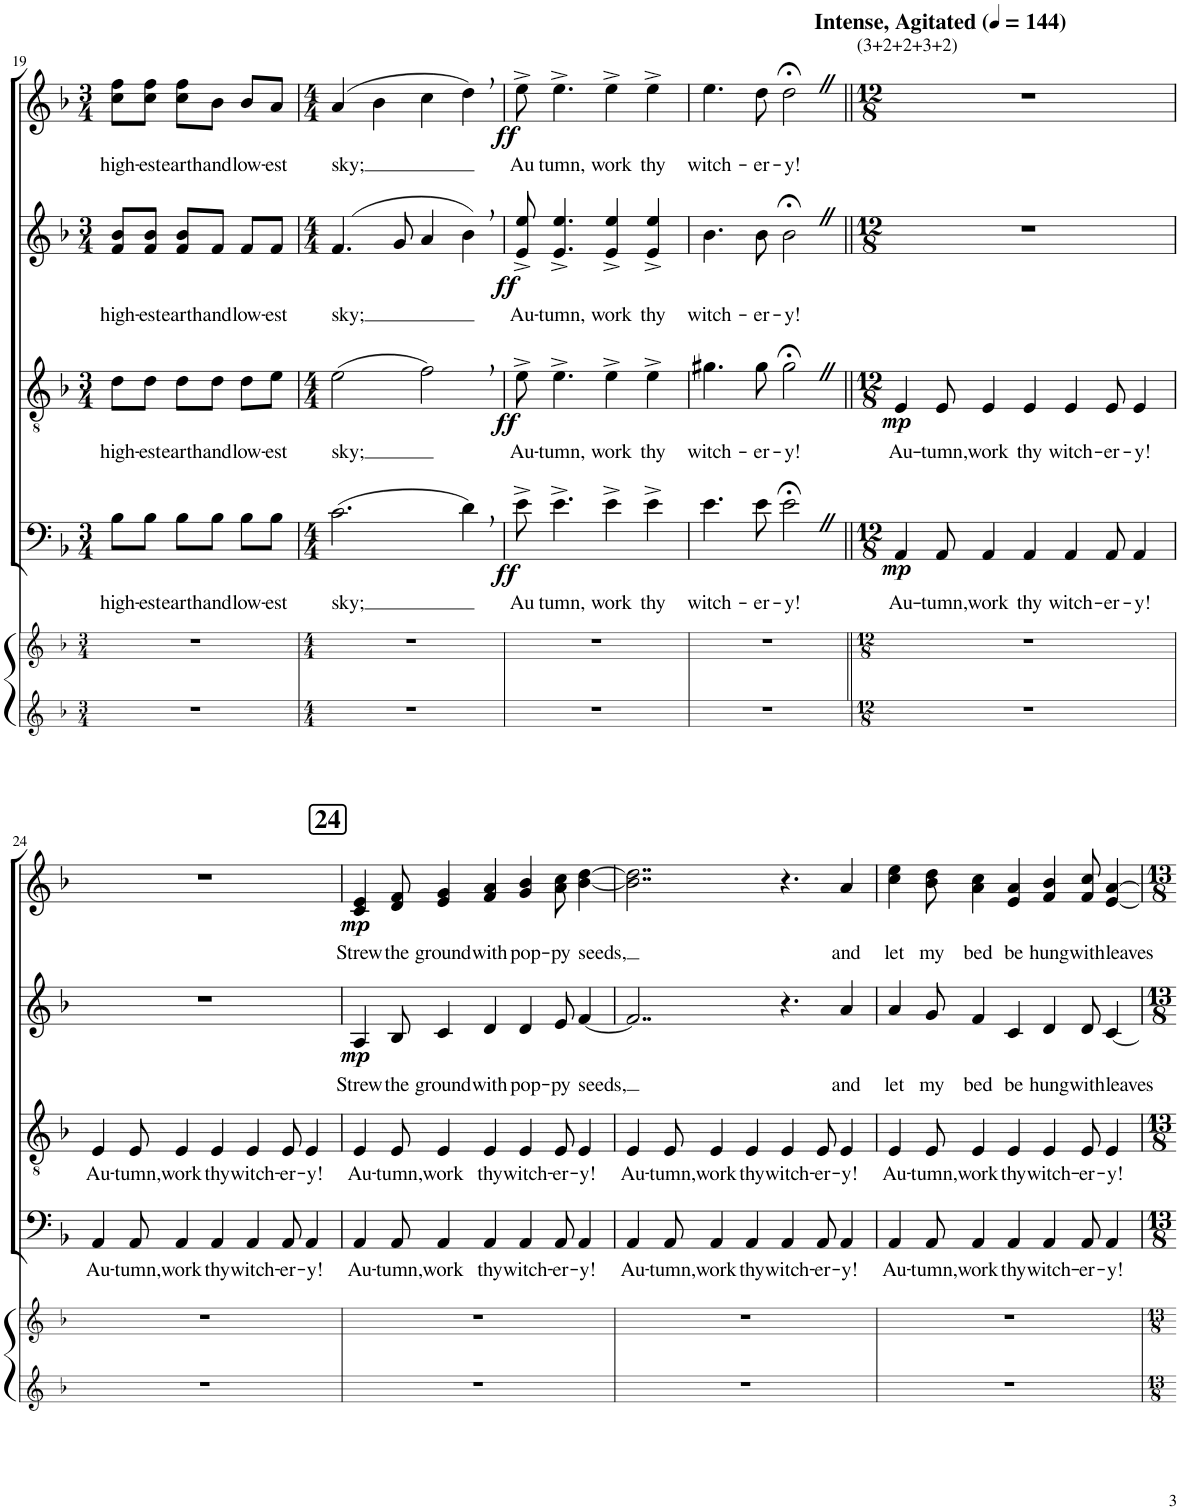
**kern	**kern	**kern	**text	**dynam	**kern	**text	**dynam	**kern	**text	**dynam	**kern	**text	**dynam
*part5	*part5	*part4	*part4	*part4	*part3	*part3	*part3	*part2	*part2	*part2	*part1	*part1	*part1
*staff6	*staff5	*staff4	*staff4	*staff4	*staff3	*staff3	*staff3	*staff2	*staff2	*staff2	*staff1	*staff1	*staff1
*I"PIANO (for rehearsal only)	*	*I"BASS	*	*	*I"TENOR	*	*	*I"ALTO	*	*	*I"SOPRANO	*	*
*I'Pno	*	*I'B	*	*	*I'T	*	*	*I'A	*	*	*I'S	*	*
!!LO:PB:g=z
*clefG2	*clefG2	*clefF4	*	*	*clefGv2	*	*	*clefG2	*	*	*clefG2	*	*
*k[b-]	*k[b-]	*k[b-]	*	*	*k[b-]	*	*	*k[b-]	*	*	*k[b-]	*	*
*M3/4	*M3/4	*M3/4	*	*	*M3/4	*	*	*M3/4	*	*	*M3/4	*	*
=19	=19	=19	=19	=19	=19	=19	=19	=19	=19	=19	=19	=19	=19
!	!	!	!LO:LY:b	!	!	!LO:LY:b	!	!	!LO:LY:b	!	!	!LO:LY:b	!
2.r	2.r	8B-\L	high-	.	8d\L	high-	.	8f/ 8b-/L	high-	.	8cc\ 8ff\L	high-	.
!	!	!	!LO:LY:b	!	!	!LO:LY:b	!	!	!LO:LY:b	!	!	!LO:LY:b	!
.	.	8B-\J	-est	.	8d\J	-est	.	8f/ 8b-/J	-est	.	8cc\ 8ff\J	-est	.
!	!	!	!LO:LY:b	!	!	!LO:LY:b	!	!	!LO:LY:b	!	!	!LO:LY:b	!
.	.	8B-\L	earth	.	8d\L	earth	.	8f/ 8b-/L	earth	.	8cc\ 8ff\L	earth	.
!	!	!	!LO:LY:b	!	!	!LO:LY:b	!	!	!LO:LY:b	!	!	!LO:LY:b	!
.	.	8B-\J	and	.	8d\J	and	.	8f/J	and	.	8b-\J	and	.
!	!	!	!LO:LY:b	!	!	!LO:LY:b	!	!	!LO:LY:b	!	!	!LO:LY:b	!
.	.	8B-\L	low-	.	8d\L	low-	.	8f/L	low-	.	8b-/L	low-	.
!	!	!	!LO:LY:b	!	!	!LO:LY:b	!	!	!LO:LY:b	!	!	!LO:LY:b	!
.	.	8B-\J	-est	.	8e\J	-est	.	8f/J	-est	.	8a/J	-est	.
=20	=20	=20	=20	=20	=20	=20	=20	=20	=20	=20	=20	=20	=20
*M4/4	*M4/4	*M4/4	*	*	*M4/4	*	*	*M4/4	*	*	*M4/4	*	*
!	!	!	!LO:LY:b	!	!	!LO:LY:b	!	!	!LO:LY:b	!	!	!LO:LY:b	!
1r	1r	(2.c\	sky;	.	(2e\	sky;	.	(4.f/	sky;	.	(4a/	sky;	.
.	.	.	.	.	.	.	.	.	.	.	4b-\	.	.
.	.	.	.	.	.	.	.	8g/	.	.	.	.	.
.	.	.	.	.	2f,\)	.	.	4a/	.	.	4cc\	.	.
.	.	4d,\)	.	.	.	.	.	4b-,\)	.	.	4dd,\)	.	.
=21	=21	=21	=21	=21	=21	=21	=21	=21	=21	=21	=21	=21	=21
!	!	!	!LO:LY:b	!LO:DY:b	!	!LO:LY:b	!LO:DY:b	!	!LO:LY:b	!LO:DY:b	!	!LO:LY:b	!LO:DY:b
1r	1r	8e^\	-Au	ff	8e^\	Au-	ff	8e/^ 8ee/^	Au-	ff	8ee^\	-Au	ff
!	!	!	!LO:LY:b	!	!	!LO:LY:b	!	!	!LO:LY:b	!	!	!LO:LY:b	!
.	.	4.e^\	tumn,	.	4.e^\	-tumn,	.	4.e/^ 4.ee/^	-tumn,	.	4.ee^\	tumn,	.
!	!	!	!LO:LY:b	!	!	!LO:LY:b	!	!	!LO:LY:b	!	!	!LO:LY:b	!
.	.	4e^\	work	.	4e^\	work	.	4e/^ 4ee/^	work	.	4ee^\	work	.
!	!	!	!LO:LY:b	!	!	!LO:LY:b	!	!	!LO:LY:b	!	!	!LO:LY:b	!
.	.	4e^\	thy	.	4e^\	thy	.	4e/^ 4ee/^	thy	.	4ee^\	thy	.
=22	=22	=22	=22	=22	=22	=22	=22	=22	=22	=22	=22	=22	=22
!	!	!	!LO:LY:b	!	!	!LO:LY:b	!	!	!LO:LY:b	!	!	!LO:LY:b	!
1r	1r	4.e\	witch-	.	4.g#X\	witch-	.	4.b-\	witch-	.	4.ee\	witch-	.
!	!	!	!LO:LY:b	!	!	!LO:LY:b	!	!	!LO:LY:b	!	!	!LO:LY:b	!
.	.	8e\	-er-	.	8g#\	-er-	.	8b-\	-er-	.	8dd\	-er-	.
!	!	!	!LO:LY:b	!	!	!LO:LY:b	!	!	!LO:LY:b	!	!	!LO:LY:b	!
.	.	2e;<Z\	-y!	.	2g#;<Z\	-y!	.	2b-;<Z\	-y!	.	2dd;<Z\	-y!	.
=23||	=23||	=23||	=23||	=23||	=23||	=23||	=23||	=23||	=23||	=23||	=23||	=23||	=23||
*M12/8	*M12/8	*M12/8	*	*	*M12/8	*	*	*M12/8	*	*	*M12/8	*	*
*	*	*	*	*	*	*	*	*	*	*	*MM144	*	*
!	!	!	!	!	!	!	!	!	!	!	!LO:TX:a:t=(3+2+2+3+2)	!	!
!	!	!	!	!	!	!	!	!	!	!	!LO:TX:a:B:t=Intense, Agitated	!	!
!	!	!	!LO:LY:b	!LO:DY:b	!	!LO:LY:b	!LO:DY:b	!	!	!	!	!	!
1.r	1.r	4AA/	Au-	mp	4E/	Au-	mp	1.r	.	.	1.r	.	.
!	!	!	!LO:LY:b	!	!	!LO:LY:b	!	!	!	!	!	!	!
.	.	8AA/	-tumn,	.	8E/	-tumn,	.	.	.	.	.	.	.
!	!	!	!LO:LY:b	!	!	!LO:LY:b	!	!	!	!	!	!	!
.	.	4AA/	work	.	4E/	work	.	.	.	.	.	.	.
!	!	!	!LO:LY:b	!	!	!LO:LY:b	!	!	!	!	!	!	!
.	.	4AA/	thy	.	4E/	thy	.	.	.	.	.	.	.
!	!	!	!LO:LY:b	!	!	!LO:LY:b	!	!	!	!	!	!	!
.	.	4AA/	witch-	.	4E/	witch-	.	.	.	.	.	.	.
!	!	!	!LO:LY:b	!	!	!LO:LY:b	!	!	!	!	!	!	!
.	.	8AA/	-er-	.	8E/	-er-	.	.	.	.	.	.	.
!	!	!	!LO:LY:b	!	!	!LO:LY:b	!	!	!	!	!	!	!
.	.	4AA/	-y!	.	4E/	-y!	.	.	.	.	.	.	.
!!LO:LB:g=z
=24	=24	=24	=24	=24	=24	=24	=24	=24	=24	=24	=24	=24	=24
!	!	!	!LO:LY:b	!	!	!LO:LY:b	!	!	!	!	!	!	!
1.r	1.r	4AA/	Au-	.	4E/	Au-	.	1.r	.	.	1.r	.	.
!	!	!	!LO:LY:b	!	!	!LO:LY:b	!	!	!	!	!	!	!
.	.	8AA/	-tumn,	.	8E/	-tumn,	.	.	.	.	.	.	.
!	!	!	!LO:LY:b	!	!	!LO:LY:b	!	!	!	!	!	!	!
.	.	4AA/	work	.	4E/	work	.	.	.	.	.	.	.
!	!	!	!LO:LY:b	!	!	!LO:LY:b	!	!	!	!	!	!	!
.	.	4AA/	thy	.	4E/	thy	.	.	.	.	.	.	.
!	!	!	!LO:LY:b	!	!	!LO:LY:b	!	!	!	!	!	!	!
.	.	4AA/	witch-	.	4E/	witch-	.	.	.	.	.	.	.
!	!	!	!LO:LY:b	!	!	!LO:LY:b	!	!	!	!	!	!	!
.	.	8AA/	-er-	.	8E/	-er-	.	.	.	.	.	.	.
!	!	!	!LO:LY:b	!	!	!LO:LY:b	!	!	!	!	!	!	!
.	.	4AA/	-y!	.	4E/	-y!	.	.	.	.	.	.	.
!!LO:REH:place=s1:a:B:cj:fs=14:t=24
=25	=25	=25	=25	=25	=25	=25	=25	=25	=25	=25	=25	=25	=25
!	!	!	!LO:LY:b	!	!	!LO:LY:b	!	!	!LO:LY:b	!LO:DY:b	!	!LO:LY:b	!LO:DY:b
1.r	1.r	4AA/	Au-	.	4E/	Au-	.	4A/	Strew	mp	4c/ 4e/	Strew	mp
!	!	!	!LO:LY:b	!	!	!LO:LY:b	!	!	!LO:LY:b	!	!	!LO:LY:b	!
.	.	8AA/	-tumn,	.	8E/	-tumn,	.	8B-/	the	.	8d/ 8f/	the	.
!	!	!	!LO:LY:b	!	!	!LO:LY:b	!	!	!LO:LY:b	!	!	!LO:LY:b	!
.	.	4AA/	work	.	4E/	work	.	4c/	ground	.	4e/ 4g/	ground	.
!	!	!	!LO:LY:b	!	!	!LO:LY:b	!	!	!LO:LY:b	!	!	!LO:LY:b	!
.	.	4AA/	thy	.	4E/	thy	.	4d/	with	.	4f/ 4a/	with	.
!	!	!	!LO:LY:b	!	!	!LO:LY:b	!	!	!LO:LY:b	!	!	!LO:LY:b	!
.	.	4AA/	witch-	.	4E/	witch-	.	4d/	pop-	.	4g/ 4b-/	pop-	.
!	!	!	!LO:LY:b	!	!	!LO:LY:b	!	!	!LO:LY:b	!	!	!LO:LY:b	!
.	.	8AA/	-er-	.	8E/	-er-	.	8e/	-py	.	8a\ 8cc\	-py	.
!	!	!	!LO:LY:b	!	!	!LO:LY:b	!	!	!LO:LY:b	!	!	!LO:LY:b	!
.	.	4AA/	-y!	.	4E/	-y!	.	[4f/	seeds,	.	[4b-\ [4dd\	seeds,	.
=26	=26	=26	=26	=26	=26	=26	=26	=26	=26	=26	=26	=26	=26
!	!	!	!LO:LY:b	!	!	!LO:LY:b	!	!	!	!	!	!	!
1.r	1.r	4AA/	Au-	.	4E/	Au-	.	2..f/]	.	.	2..b-\] 2..dd\]	.	.
!	!	!	!LO:LY:b	!	!	!LO:LY:b	!	!	!	!	!	!	!
.	.	8AA/	-tumn,	.	8E/	-tumn,	.	.	.	.	.	.	.
!	!	!	!LO:LY:b	!	!	!LO:LY:b	!	!	!	!	!	!	!
.	.	4AA/	work	.	4E/	work	.	.	.	.	.	.	.
!	!	!	!LO:LY:b	!	!	!LO:LY:b	!	!	!	!	!	!	!
.	.	4AA/	thy	.	4E/	thy	.	.	.	.	.	.	.
!	!	!	!LO:LY:b	!	!	!LO:LY:b	!	!	!	!	!	!	!
.	.	4AA/	witch-	.	4E/	witch-	.	4.r	.	.	4.r	.	.
!	!	!	!LO:LY:b	!	!	!LO:LY:b	!	!	!	!	!	!	!
.	.	8AA/	-er-	.	8E/	-er-	.	.	.	.	.	.	.
!	!	!	!LO:LY:b	!	!	!LO:LY:b	!	!	!LO:LY:b	!	!	!LO:LY:b	!
.	.	4AA/	-y!	.	4E/	-y!	.	4a/	and	.	4a/	and	.
=27	=27	=27	=27	=27	=27	=27	=27	=27	=27	=27	=27	=27	=27
!	!	!	!LO:LY:b	!	!	!LO:LY:b	!	!	!LO:LY:b	!	!	!LO:LY:b	!
1.r	1.r	4AA/	Au-	.	4E/	Au-	.	4a/	let	.	4cc\ 4ee\	let	.
!	!	!	!LO:LY:b	!	!	!LO:LY:b	!	!	!LO:LY:b	!	!	!LO:LY:b	!
.	.	8AA/	-tumn,	.	8E/	-tumn,	.	8g/	my	.	8b-\ 8dd\	my	.
!	!	!	!LO:LY:b	!	!	!LO:LY:b	!	!	!LO:LY:b	!	!	!LO:LY:b	!
.	.	4AA/	work	.	4E/	work	.	4f/	bed	.	4a\ 4cc\	bed	.
!	!	!	!LO:LY:b	!	!	!LO:LY:b	!	!	!LO:LY:b	!	!	!LO:LY:b	!
.	.	4AA/	thy	.	4E/	thy	.	4c/	be	.	4e/ 4a/	be	.
!	!	!	!LO:LY:b	!	!	!LO:LY:b	!	!	!LO:LY:b	!	!	!LO:LY:b	!
.	.	4AA/	witch-	.	4E/	witch-	.	4d/	hung	.	4f/ 4b-/	hung	.
!	!	!	!LO:LY:b	!	!	!LO:LY:b	!	!	!LO:LY:b	!	!	!LO:LY:b	!
.	.	8AA/	-er-	.	8E/	-er-	.	8d/	with	.	8f/ 8cc/	with	.
!	!	!	!LO:LY:b	!	!	!LO:LY:b	!	!	!LO:LY:b	!	!	!LO:LY:b	!
.	.	4AA/	-y!	.	4E/	-y!	.	[4c/	leaves	.	[4e/ [4a/	leaves	.
=	=	=	=	=	=	=	=	=	=	=	=	=	=
*-	*-	*-	*-	*-	*-	*-	*-	*-	*-	*-	*-	*-	*-
